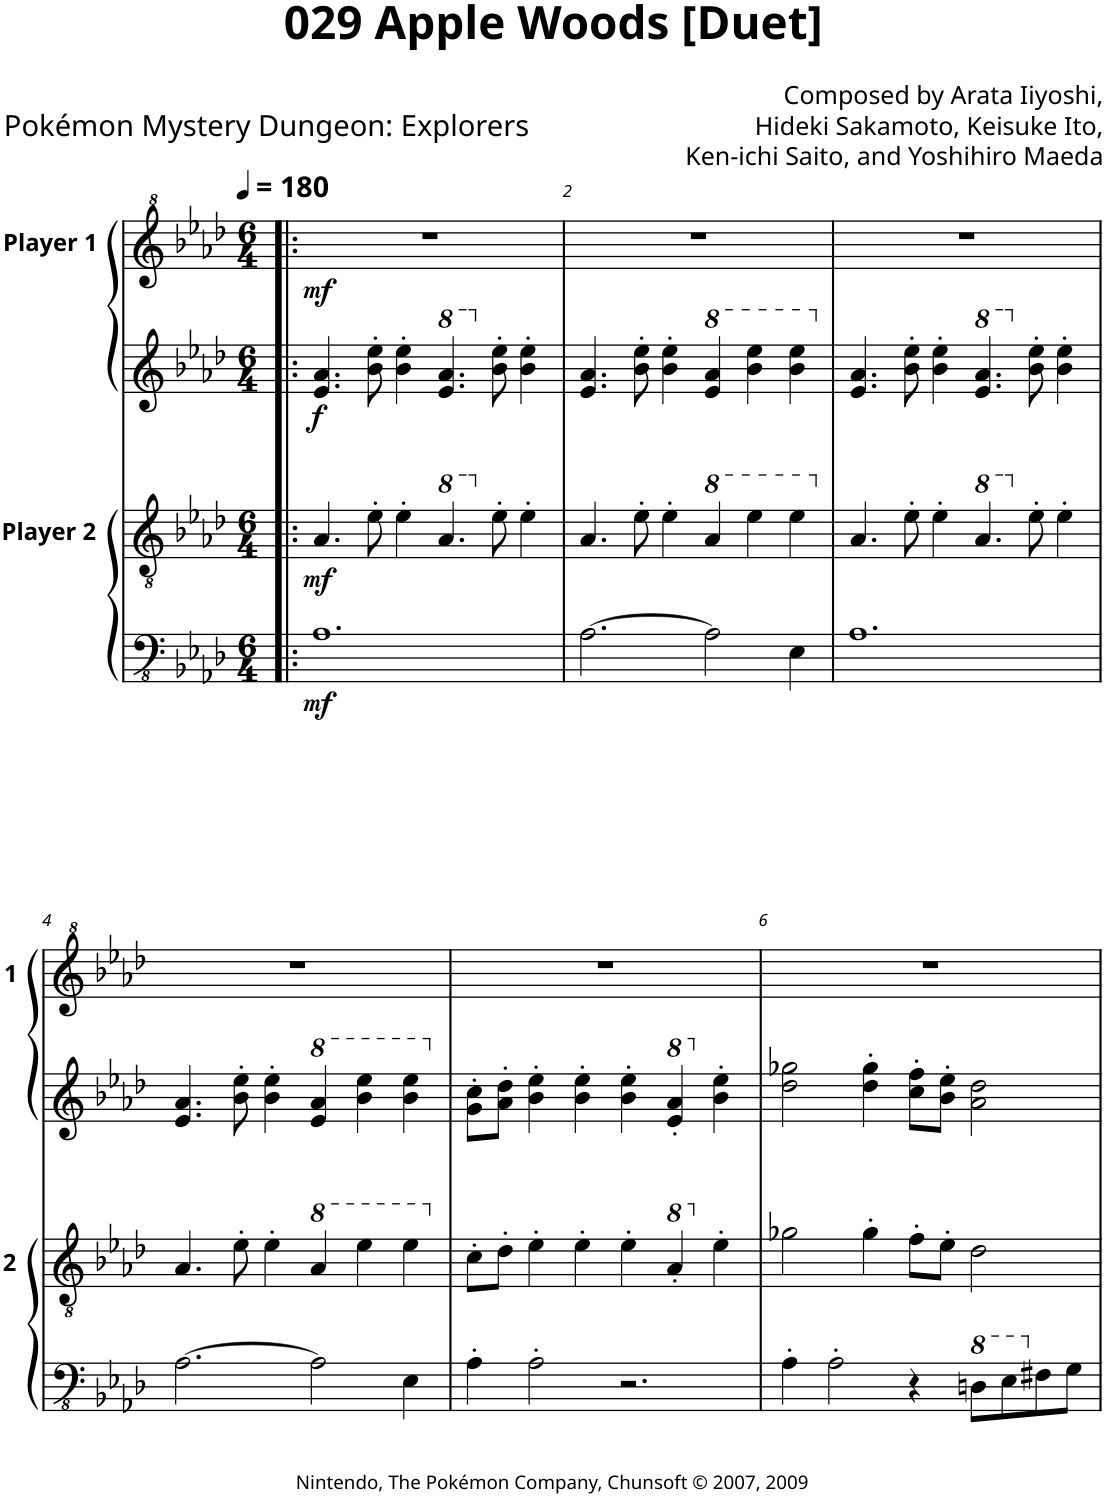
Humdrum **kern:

**kern	**dynam	**kern	**dynam	**kern	**dynam	**kern	**dynam
*part4	*part4	*part3	*part3	*part2	*part2	*part1	*part1
*staff4	*staff4	*staff3	*staff3	*staff2	*staff2	*staff1	*staff1
*I"Piano 4	*	*I"Player 2	*	*I"Piano 3	*	*I"Player 1	*
*I'Pno	*	*	*	*I'Pno	*	*	*
*clefFv4	*	*clefGv2	*	*clefG2	*	*clefG^2	*
*k[b-e-a-d-]	*	*k[b-e-a-d-]	*	*k[b-e-a-d-]	*	*k[b-e-a-d-]	*
*M6/4	*	*M6/4	*	*M6/4	*	*M6/4	*
*MM180	*	*MM180	*	*MM180	*	*MM180	*
=1!|:	=1!|:	=1!|:	=1!|:	=1!|:	=1!|:	=1!|:	=1!|:
!	!LO:DY:b	!	!LO:DY:b	!	!LO:DY:b	!	!LO:DY:b
1.AA-	mf	4.A-/	mf	4.e-/ 4.a-/	f	1.r	mf
.	.	8e-'\	.	8b-\' 8ee-\'	.	.	.
.	.	4e-'\	.	4b-\' 4ee-\'	.	.	.
*	*	*8va	*	*	*	*	*
*	*	*	*	*8va	*	*	*
.	.	4.a-/	.	4.ee-/ 4.aa-/	.	.	.
*	*	*X8va	*	*	*	*	*
*	*	*	*	*X8va	*	*	*
.	.	8e-'\	.	8b-\' 8ee-\'	.	.	.
.	.	4e-'\	.	4b-\' 4ee-\'	.	.	.
=2	=2	=2	=2	=2	=2	=2	=2
[2.AA-\	.	4.A-/	.	4.e-/ 4.a-/	.	1.r	.
.	.	8e-'\	.	8b-\' 8ee-\'	.	.	.
.	.	4e-'\	.	4b-\' 4ee-\'	.	.	.
*	*	*8va	*	*	*	*	*
*	*	*	*	*8va	*	*	*
2AA-\]	.	4a-/	.	4ee-/ 4aa-/	.	.	.
.	.	4ee-\	.	4bb-\ 4eee-\	.	.	.
4EE-\	.	4ee-\	.	4bb-\ 4eee-\	.	.	.
=3	=3	=3	=3	=3	=3	=3	=3
*	*	*X8va	*	*	*	*	*
*	*	*	*	*X8va	*	*	*
1.AA-	.	4.A-/	.	4.e-/ 4.a-/	.	1.r	.
.	.	8e-'\	.	8b-\' 8ee-\'	.	.	.
.	.	4e-'\	.	4b-\' 4ee-\'	.	.	.
*	*	*8va	*	*	*	*	*
*	*	*	*	*8va	*	*	*
.	.	4.a-/	.	4.ee-/ 4.aa-/	.	.	.
*	*	*X8va	*	*	*	*	*
*	*	*	*	*X8va	*	*	*
.	.	8e-'\	.	8b-\' 8ee-\'	.	.	.
.	.	4e-'\	.	4b-\' 4ee-\'	.	.	.
!!LO:LB:g=z
=4	=4	=4	=4	=4	=4	=4	=4
[2.AA-\	.	4.A-/	.	4.e-/ 4.a-/	.	1.r	.
.	.	8e-'\	.	8b-\' 8ee-\'	.	.	.
.	.	4e-'\	.	4b-\' 4ee-\'	.	.	.
*	*	*8va	*	*	*	*	*
*	*	*	*	*8va	*	*	*
2AA-\]	.	4a-/	.	4ee-/ 4aa-/	.	.	.
.	.	4ee-\	.	4bb-\ 4eee-\	.	.	.
4EE-\	.	4ee-\	.	4bb-\ 4eee-\	.	.	.
=5	=5	=5	=5	=5	=5	=5	=5
*	*	*X8va	*	*	*	*	*
*	*	*	*	*X8va	*	*	*
4AA-'\	.	8c'\L	.	8g\' 8cc\'L	.	1.r	.
.	.	8d-'\J	.	8a-\' 8dd-\'J	.	.	.
2AA-'\	.	4e-'\	.	4b-\' 4ee-\'	.	.	.
.	.	4e-'\	.	4b-\' 4ee-\'	.	.	.
2.r	.	4e-'\	.	4b-\' 4ee-\'	.	.	.
*	*	*8va	*	*	*	*	*
*	*	*	*	*8va	*	*	*
.	.	4a-'/	.	4ee-/' 4aa-/'	.	.	.
*	*	*X8va	*	*	*	*	*
*	*	*	*	*X8va	*	*	*
.	.	4e-'\	.	4b-\' 4ee-\'	.	.	.
=6	=6	=6	=6	=6	=6	=6	=6
4AA-'\	.	2g-X\	.	2dd-\ 2gg-X\	.	1.r	.
2AA-'\	.	.	.	.	.	.	.
.	.	4g-'\	.	4dd-\' 4gg-\'	.	.	.
4r	.	8f'\L	.	8cc\' 8ff\'L	.	.	.
.	.	8e-'\J	.	8b-\' 8ee-\'J	.	.	.
*8va	*	*	*	*	*	*	*
8Dn\L	.	2d-\	.	2a-\ 2dd-\	.	.	.
8E-\	.	.	.	.	.	.	.
*X8va	*	*	*	*	*	*	*
8FF#X\	.	.	.	.	.	.	.
8GG\J	.	.	.	.	.	.	.
=	=	=	=	=	=	=	=
*-	*-	*-	*-	*-	*-	*-	*-
